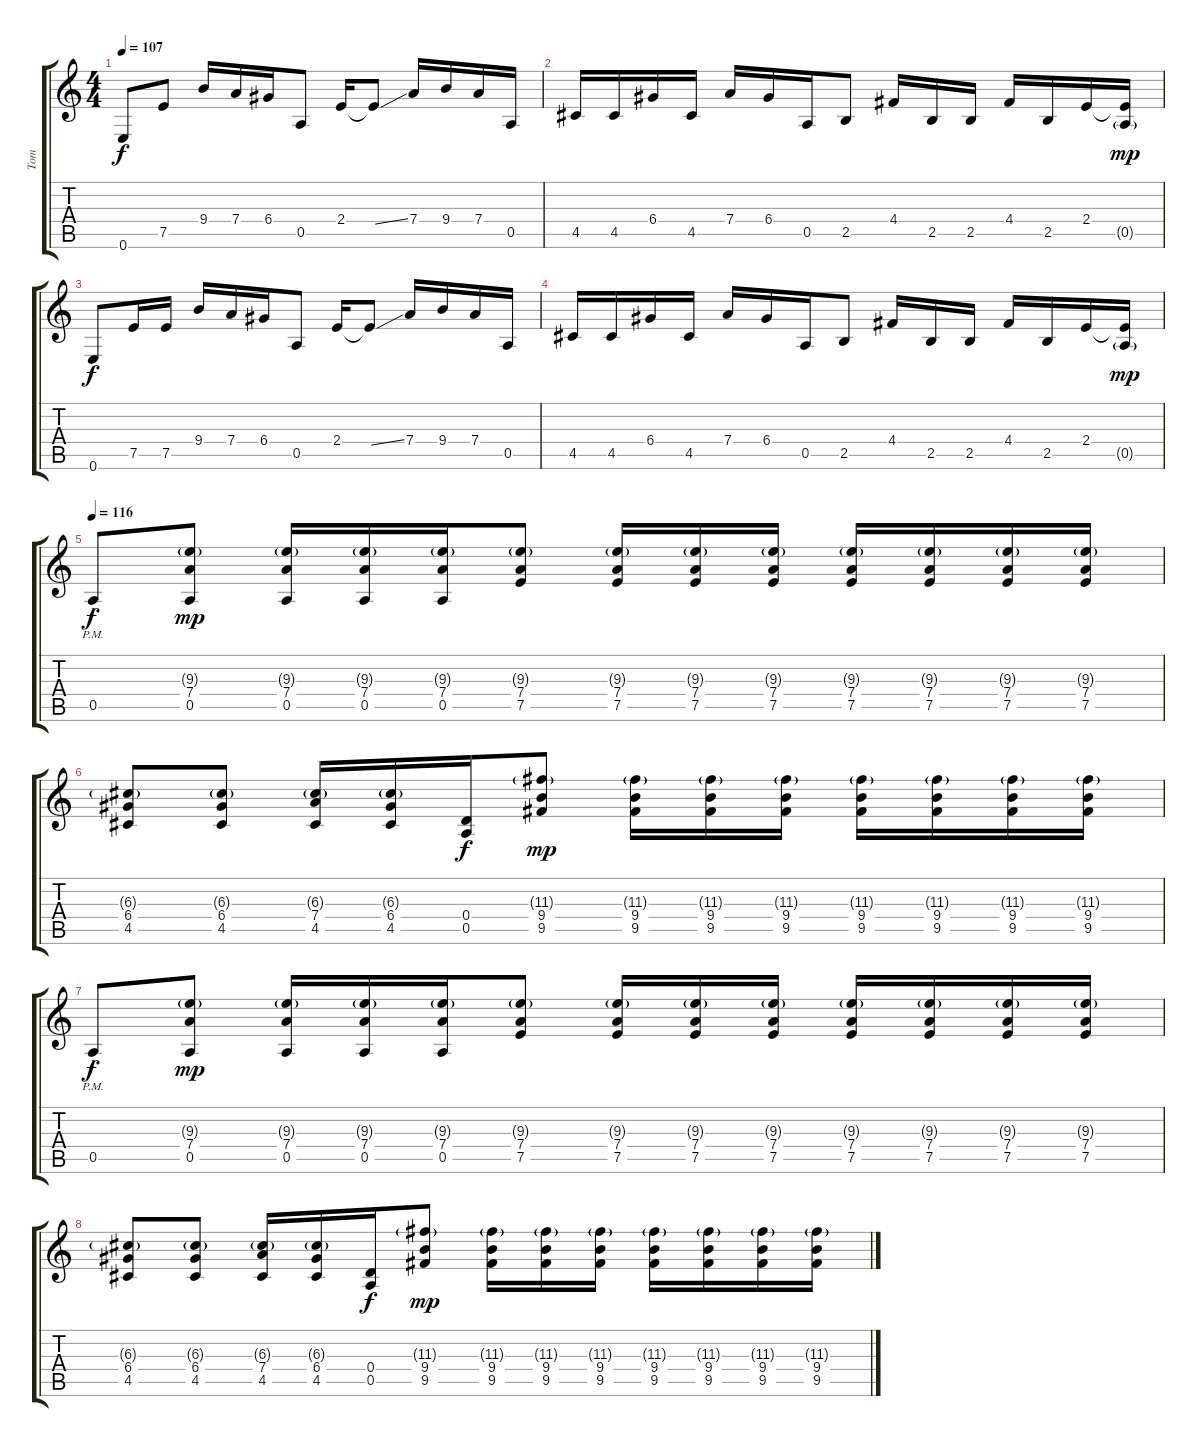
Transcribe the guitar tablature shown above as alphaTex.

\track ("Tom" "Tom") {instrument distortionguitar}
\staff {score tabs}
\tuning (E4 B3 G3 D3 A2 E2) {hide}
\ts (4 4)
\tempo 107
\clef g2
\ks c
0.6.8{dy f instrument distortionguitar} 7.5.8 9.4.16 7.4.16 6.4.16 0.5.8 2.4.16 2.4{ss t}.8 7.4.16 9.4.16 7.4.16 0.5.16 |
4.5.16 4.5.16 6.4.16 4.5.16 7.4.16 6.4.16 0.5.16 2.5.8 4.4.16 2.5.16 2.5.16 4.4.16 2.5.16 2.4.16 (2.4{t} 0.5{g}).16{dy mp} |
0.6.8{dy f} 7.5.16 7.5.16 9.4.16 7.4.16 6.4.16 0.5.8 2.4.16 2.4{ss t}.8 7.4.16 9.4.16 7.4.16 0.5.16 |
4.5.16 4.5.16 6.4.16 4.5.16 7.4.16 6.4.16 0.5.16 2.5.8 4.4.16 2.5.16 2.5.16 4.4.16 2.5.16 2.4.16 (2.4{t} 0.5{g}).16{dy mp} |
\tempo 116
0.5{pm st}.8{dy f} (9.3{g} 7.4 0.5).8{dy mp} (9.3{g} 7.4 0.5).16 (9.3{g} 7.4 0.5).16 (9.3{g} 7.4 0.5).16 (9.3{g} 7.4 7.5).8 (9.3{g} 7.4 7.5).16 (9.3{g} 7.4 7.5).16 (9.3{g} 7.4 7.5).16 (9.3{g} 7.4 7.5).16 (9.3{g} 7.4 7.5).16 (9.3{g} 7.4 7.5).16 (9.3{g} 7.4 7.5).16 |
(6.3{g} 6.4 4.5).8 (6.3{g} 6.4 4.5).8 (6.3{g} 7.4 4.5).16 (6.3{g} 6.4 4.5).16 (0.4 0.5).16{dy f} (11.3{g} 9.4 9.5).8{dy mp} (11.3{g} 9.4 9.5).16 (11.3{g} 9.4 9.5).16 (11.3{g} 9.4 9.5).16 (11.3{g} 9.4 9.5).16 (11.3{g} 9.4 9.5).16 (11.3{g} 9.4 9.5).16 (11.3{g} 9.4 9.5).16 |
0.5{pm st}.8{dy f} (9.3{g} 7.4 0.5).8{dy mp} (9.3{g} 7.4 0.5).16 (9.3{g} 7.4 0.5).16 (9.3{g} 7.4 0.5).16 (9.3{g} 7.4 7.5).8 (9.3{g} 7.4 7.5).16 (9.3{g} 7.4 7.5).16 (9.3{g} 7.4 7.5).16 (9.3{g} 7.4 7.5).16 (9.3{g} 7.4 7.5).16 (9.3{g} 7.4 7.5).16 (9.3{g} 7.4 7.5).16 |
(6.3{g} 6.4 4.5).8 (6.3{g} 6.4 4.5).8 (6.3{g} 7.4 4.5).16 (6.3{g} 6.4 4.5).16 (0.4 0.5).16{dy f} (11.3{g} 9.4 9.5).8{dy mp} (11.3{g} 9.4 9.5).16 (11.3{g} 9.4 9.5).16 (11.3{g} 9.4 9.5).16 (11.3{g} 9.4 9.5).16 (11.3{g} 9.4 9.5).16 (11.3{g} 9.4 9.5).16 (11.3{g} 9.4 9.5).16
